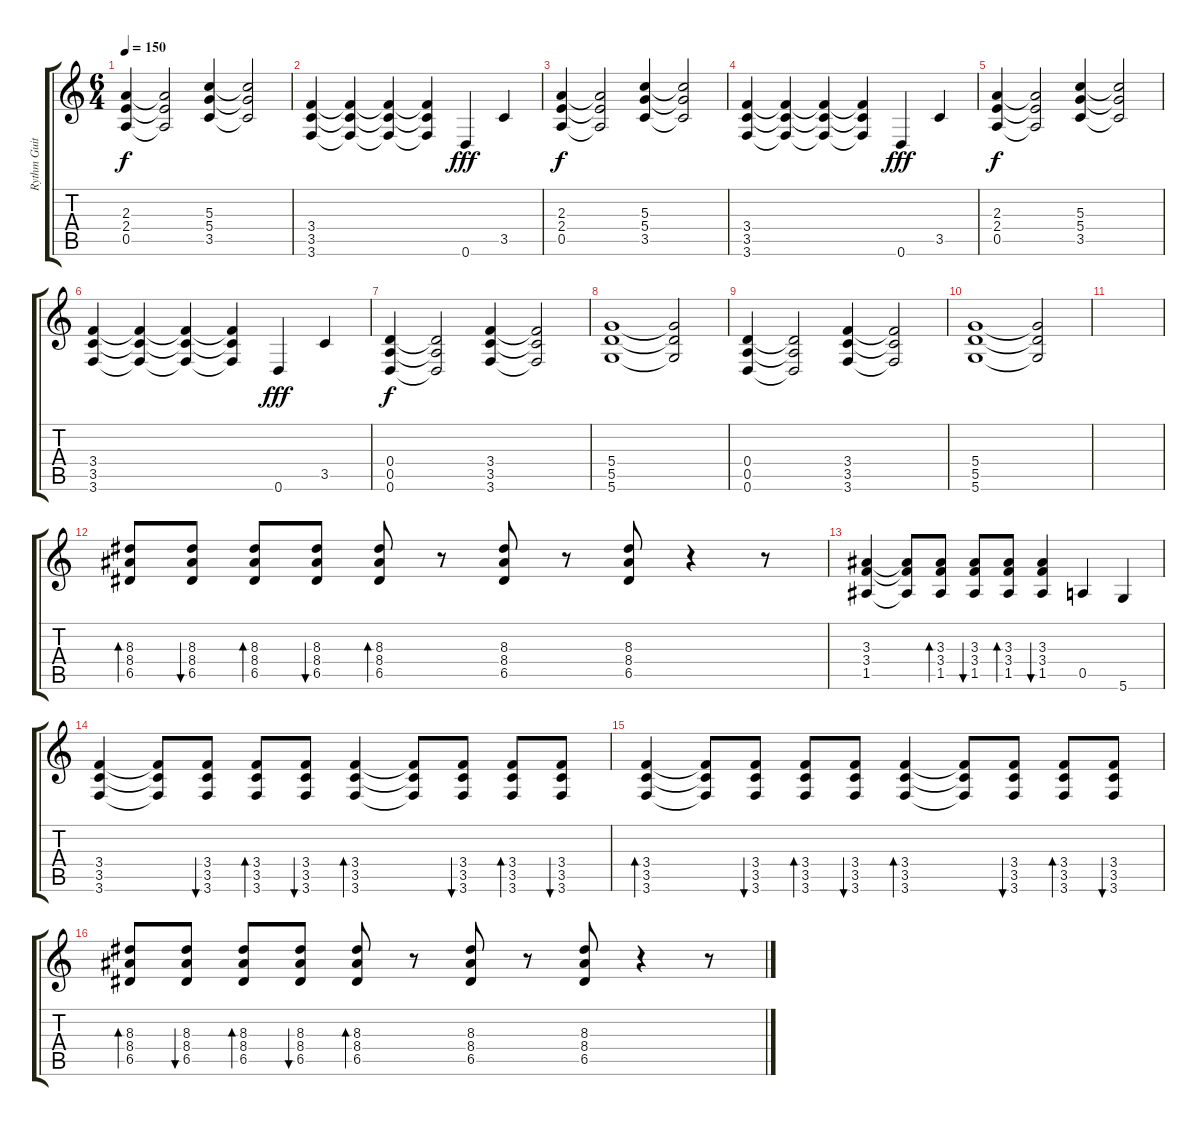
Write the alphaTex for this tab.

\track ("Rythm Guitar Right" "Rythm Guit") {instrument distortionguitar}
\staff {score tabs}
\tuning (E4 B3 G3 D3 A2 D2) {hide}
\ts (6 4)
\tempo 150
\clef g2
\ks c
(2.3 2.4 0.5).4{dy f} (2.3{t} 2.4{t} 0.5{t}).2 (5.3 5.4 3.5).4 (5.3{t} 5.4{t} 3.5{t}).2 |
(3.4 3.5 3.6).4 (3.4{t} 3.5{t} 3.6{t}).4 (3.4{t} 3.5{t} 3.6{t}).4 (3.4{t} 3.5{t} 3.6{t}).4 0.6.4{dy fff} 3.5.4 |
(2.3 2.4 0.5).4{dy f} (2.3{t} 2.4{t} 0.5{t}).2 (5.3 5.4 3.5).4 (5.3{t} 5.4{t} 3.5{t}).2 |
(3.4 3.5 3.6).4 (3.4{t} 3.5{t} 3.6{t}).4 (3.4{t} 3.5{t} 3.6{t}).4 (3.4{t} 3.5{t} 3.6{t}).4 0.6.4{dy fff} 3.5.4 |
(2.3 2.4 0.5).4{dy f} (2.3{t} 2.4{t} 0.5{t}).2 (5.3 5.4 3.5).4 (5.3{t} 5.4{t} 3.5{t}).2 |
(3.4 3.5 3.6).4 (3.4{t} 3.5{t} 3.6{t}).4 (3.4{t} 3.5{t} 3.6{t}).4 (3.4{t} 3.5{t} 3.6{t}).4 0.6.4{dy fff} 3.5.4 |
(0.4 0.5 0.6).4{dy f} (0.4{t} 0.5{t} 0.6{t}).2 (3.4 3.5 3.6).4 (3.4{t} 3.5{t} 3.6{t}).2 |
(5.4 5.5 5.6).1 (5.4{t} 5.5{t} 5.6{t}).2 |
(0.4 0.5 0.6).4 (0.4{t} 0.5{t} 0.6{t}).2 (3.4 3.5 3.6).4 (3.4{t} 3.5{t} 3.6{t}).2 |
(5.4 5.5 5.6).1 (5.4{t} 5.5{t} 5.6{t}).2 |
|
(8.3 8.4 6.5).8{bd 60} (8.3 8.4 6.5).8{bu 60} (8.3 8.4 6.5).8{bd 60} (8.3 8.4 6.5).8{bu 60} (8.3 8.4 6.5).8{bd 60} r.8 (8.3 8.4 6.5).8 r.8 (8.3 8.4 6.5).8 r.4 r.8 |
(3.3 3.4 1.5).4 (3.3{t} 3.4{t} 1.5{t}).8 (3.3 3.4 1.5).8{bd 60} (3.3 3.4 1.5).8{bu 60} (3.3 3.4 1.5).8{bd 60} (3.3 3.4 1.5).4{bu 60} 0.5.4 5.6.4 |
(3.4 3.5 3.6).4 (3.4{t} 3.5{t} 3.6{t}).8 (3.4 3.5 3.6).8{bu 60} (3.4 3.5 3.6).8{bd 60} (3.4 3.5 3.6).8{bu 60} (3.4 3.5 3.6).4{bd 60} (3.4{t} 3.5{t} 3.6{t}).8 (3.4 3.5 3.6).8{bu 60} (3.4 3.5 3.6).8{bd 60} (3.4 3.5 3.6).8{bu 60} |
(3.4 3.5 3.6).4{bd 60} (3.4{t} 3.5{t} 3.6{t}).8 (3.4 3.5 3.6).8{bu 60} (3.4 3.5 3.6).8{bd 60} (3.4 3.5 3.6).8{bu 60} (3.4 3.5 3.6).4{bd 60} (3.4{t} 3.5{t} 3.6{t}).8 (3.4 3.5 3.6).8{bu 60} (3.4 3.5 3.6).8{bd 60} (3.4 3.5 3.6).8{bu 60} |
(8.3 8.4 6.5).8{bd 60} (8.3 8.4 6.5).8{bu 60} (8.3 8.4 6.5).8{bd 60} (8.3 8.4 6.5).8{bu 60} (8.3 8.4 6.5).8{bd 60} r.8 (8.3 8.4 6.5).8 r.8 (8.3 8.4 6.5).8 r.4 r.8
